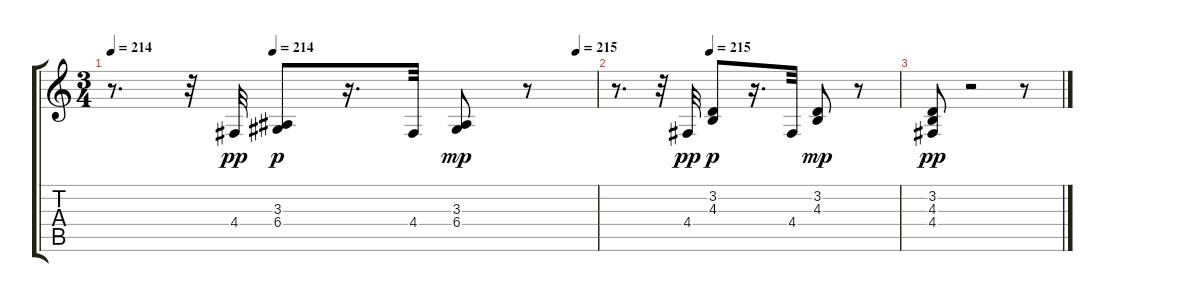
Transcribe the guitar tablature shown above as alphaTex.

\track "" {instrument harpsichord}
\staff {score tabs}
\tuning (E4 B3 G3 D3 A2 E2) {hide}
\ts (3 4)
\tempo 214
\tempo (214 0.3333333333333333)
\tempo (215 0.9583333333333334)
\clef g2
\ks c
r.8{d dy mp} r.32 4.4.32{dy pp} (3.3 6.4).8{dy p} r.16{d} 4.4.32 (3.3 6.4).8{dy mp} r.8 |
\tempo (215 0.3333333333333333)
r.8{d} r.32 4.4.32{dy pp} (3.2 4.3).8{dy p} r.16{d} 4.4.32 (3.2 4.3).8{dy mp} r.8 |
(3.2 4.3 4.4).8{dy pp} r.2 r.8
